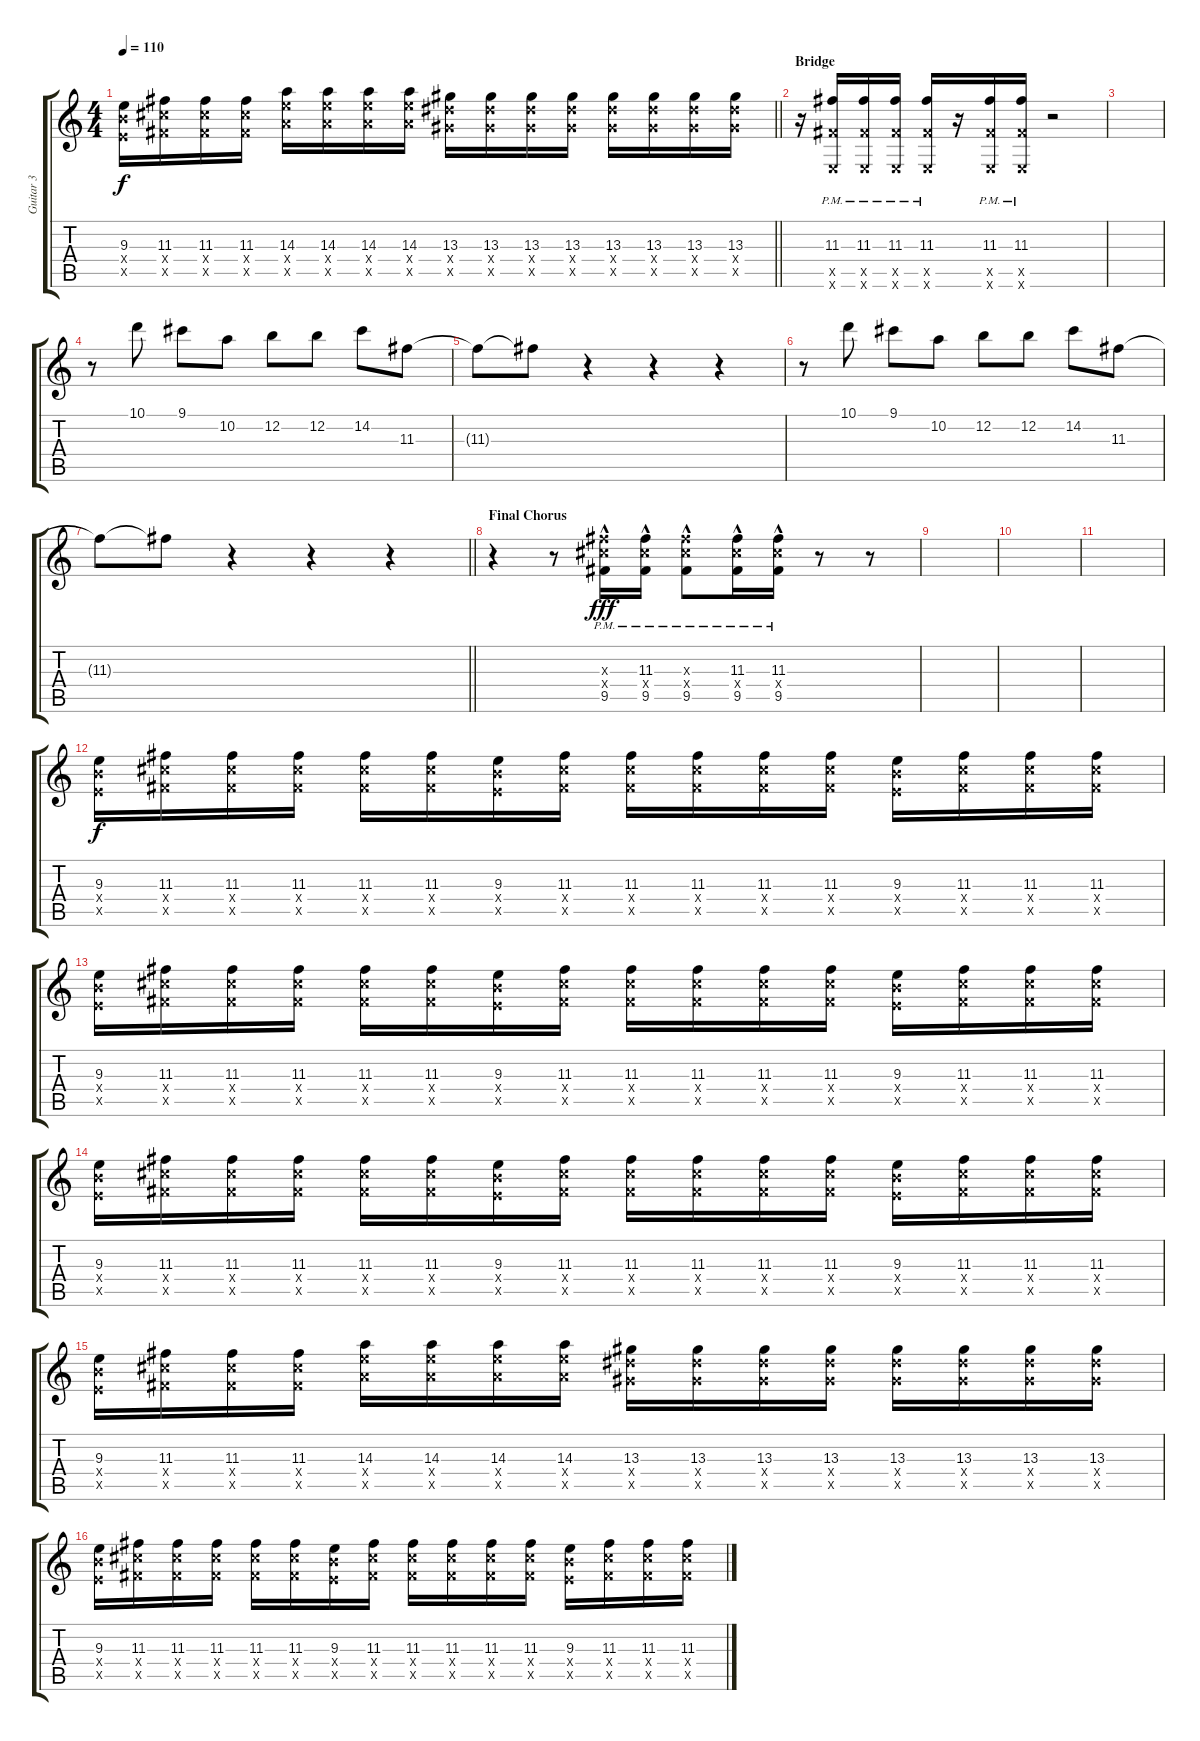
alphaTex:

\track ("Guitar 3" "Guitar 3") {instrument distortionguitar}
\staff {score tabs}
\tuning (E4 B3 G3 D3 A2 E2) {hide}
\ts (4 4)
\tempo 110
\clef g2
\barLineRight lightlight
\ks c
(9.3 9.4{x} 7.5{x}).16{dy f} (11.3 11.4{x} 9.5{x}).16 (11.3 11.4{x} 9.5{x}).16 (11.3 11.4{x} 9.5{x}).16 (14.3 14.4{x} 12.5{x}).16 (14.3 14.4{x} 12.5{x}).16 (14.3 14.4{x} 12.5{x}).16 (14.3 14.4{x} 12.5{x}).16 (13.3 13.4{x} 11.5{x}).16 (13.3 13.4{x} 11.5{x}).16 (13.3 13.4{x} 11.5{x}).16 (13.3 13.4{x} 11.5{x}).16 (13.3 13.4{x} 11.5{x}).16 (13.3 13.4{x} 11.5{x}).16 (13.3 13.4{x} 11.5{x}).16 (13.3 13.4{x} 11.5{x}).16 |
\section ("" "Bridge")
r.16 (11.3{pm} 9.5{pm x} 0.6{x}).16 (11.3{pm} 9.5{pm x} 0.6{x}).16 (11.3{pm} 9.5{pm x} 0.6{x}).16 (11.3{pm} 9.5{pm x} 0.6{x}).16 r.16 (11.3{pm} 9.5{pm x} 0.6{x}).16 (11.3{pm} 9.5{pm x} 0.6{x}).16 r.2 |
|
r.8 10.1.8 9.1.8 10.2.8 12.2.8 12.2.8 14.2.8 11.3.8 |
11.3{t}.8 11.3{t}.8 r.4 r.4 r.4 |
r.8 10.1.8 9.1.8 10.2.8 12.2.8 12.2.8 14.2.8 11.3.8 |
\barLineRight lightlight
11.3{t}.8 11.3{t}.8 r.4 r.4 r.4 |
\section ("" "Final Chorus")
r.4 r.8 (11.3{hac pm x} 11.4{hac x} 9.5{hac pm}).16{dy fff} (11.3{hac pm} 11.4{hac x} 9.5{hac pm}).16 (11.3{hac pm x} 11.4{hac x} 9.5{hac pm}).8 (11.3{hac pm} 11.4{hac x} 9.5{hac pm}).16 (11.3{hac pm} 11.4{hac x} 9.5{hac pm}).16 r.8 r.8 |
|
|
|
(9.3 9.4{x} 7.5{x}).16{dy f} (11.3 11.4{x} 9.5{x}).16 (11.3 11.4{x} 9.5{x}).16 (11.3 11.4{x} 9.5{x}).16 (11.3 11.4{x} 9.5{x}).16 (11.3 11.4{x} 9.5{x}).16 (9.3 9.4{x} 7.5{x}).16 (11.3 11.4{x} 9.5{x}).16 (11.3 11.4{x} 9.5{x}).16 (11.3 11.4{x} 9.5{x}).16 (11.3 11.4{x} 9.5{x}).16 (11.3 11.4{x} 9.5{x}).16 (9.3 9.4{x} 7.5{x}).16 (11.3 11.4{x} 9.5{x}).16 (11.3 11.4{x} 9.5{x}).16 (11.3 11.4{x} 9.5{x}).16 |
(9.3 9.4{x} 7.5{x}).16 (11.3 11.4{x} 9.5{x}).16 (11.3 11.4{x} 9.5{x}).16 (11.3 11.4{x} 9.5{x}).16 (11.3 11.4{x} 9.5{x}).16 (11.3 11.4{x} 9.5{x}).16 (9.3 9.4{x} 7.5{x}).16 (11.3 11.4{x} 9.5{x}).16 (11.3 11.4{x} 9.5{x}).16 (11.3 11.4{x} 9.5{x}).16 (11.3 11.4{x} 9.5{x}).16 (11.3 11.4{x} 9.5{x}).16 (9.3 9.4{x} 7.5{x}).16 (11.3 11.4{x} 9.5{x}).16 (11.3 11.4{x} 9.5{x}).16 (11.3 11.4{x} 9.5{x}).16 |
(9.3 9.4{x} 7.5{x}).16 (11.3 11.4{x} 9.5{x}).16 (11.3 11.4{x} 9.5{x}).16 (11.3 11.4{x} 9.5{x}).16 (11.3 11.4{x} 9.5{x}).16 (11.3 11.4{x} 9.5{x}).16 (9.3 9.4{x} 7.5{x}).16 (11.3 11.4{x} 9.5{x}).16 (11.3 11.4{x} 9.5{x}).16 (11.3 11.4{x} 9.5{x}).16 (11.3 11.4{x} 9.5{x}).16 (11.3 11.4{x} 9.5{x}).16 (9.3 9.4{x} 7.5{x}).16 (11.3 11.4{x} 9.5{x}).16 (11.3 11.4{x} 9.5{x}).16 (11.3 11.4{x} 9.5{x}).16 |
(9.3 9.4{x} 7.5{x}).16 (11.3 11.4{x} 9.5{x}).16 (11.3 11.4{x} 9.5{x}).16 (11.3 11.4{x} 9.5{x}).16 (14.3 14.4{x} 12.5{x}).16 (14.3 14.4{x} 12.5{x}).16 (14.3 14.4{x} 12.5{x}).16 (14.3 14.4{x} 12.5{x}).16 (13.3 13.4{x} 11.5{x}).16 (13.3 13.4{x} 11.5{x}).16 (13.3 13.4{x} 11.5{x}).16 (13.3 13.4{x} 11.5{x}).16 (13.3 13.4{x} 11.5{x}).16 (13.3 13.4{x} 11.5{x}).16 (13.3 13.4{x} 11.5{x}).16 (13.3 13.4{x} 11.5{x}).16 |
(9.3 9.4{x} 7.5{x}).16 (11.3 11.4{x} 9.5{x}).16 (11.3 11.4{x} 9.5{x}).16 (11.3 11.4{x} 9.5{x}).16 (11.3 11.4{x} 9.5{x}).16 (11.3 11.4{x} 9.5{x}).16 (9.3 9.4{x} 7.5{x}).16 (11.3 11.4{x} 9.5{x}).16 (11.3 11.4{x} 9.5{x}).16 (11.3 11.4{x} 9.5{x}).16 (11.3 11.4{x} 9.5{x}).16 (11.3 11.4{x} 9.5{x}).16 (9.3 9.4{x} 7.5{x}).16 (11.3 11.4{x} 9.5{x}).16 (11.3 11.4{x} 9.5{x}).16 (11.3 11.4{x} 9.5{x}).16
